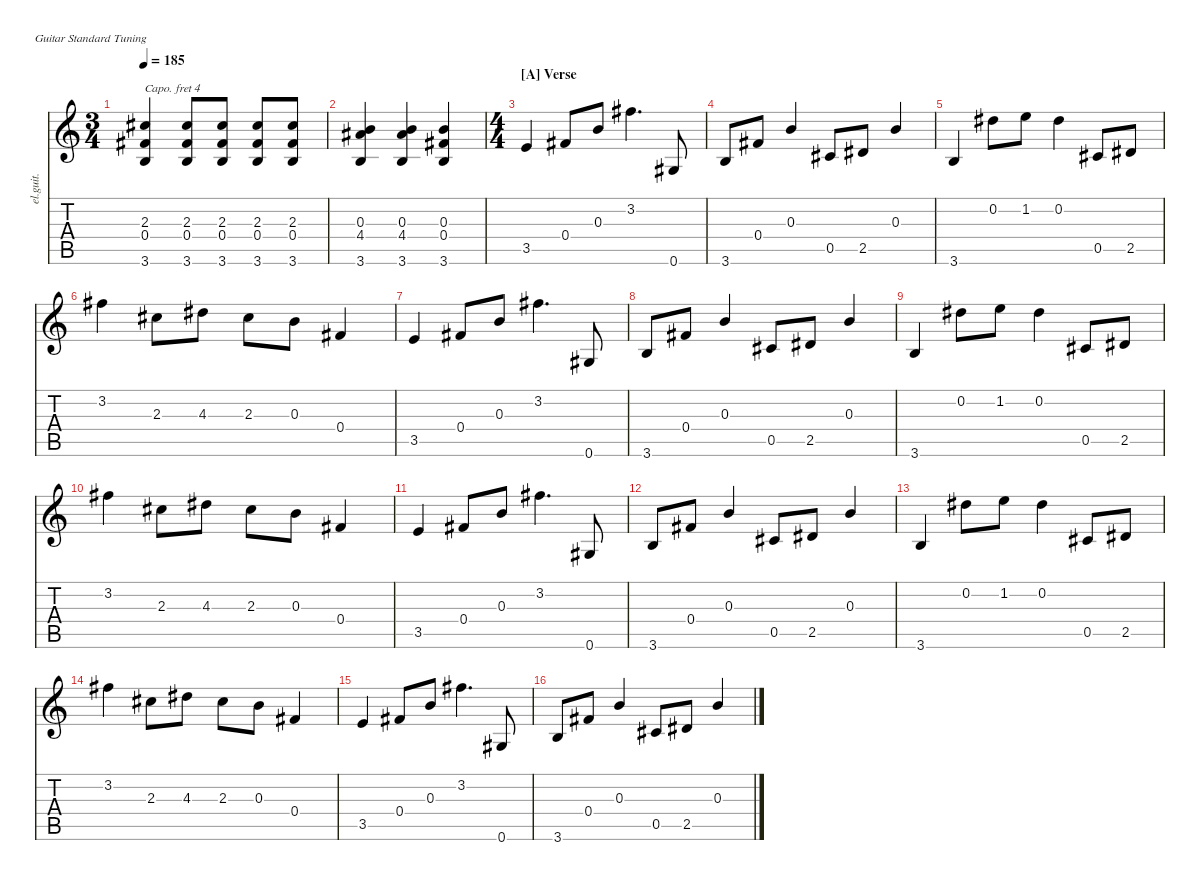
\defaultSystemsLayout 4
\hideDynamics
\bracketExtendMode nobrackets
\otherSystemsTrackNameOrientation horizontal
\track ("Clean Guitar" "el.guit.") {instrument electricguitarclean}
\staff {score tabs}
\capo 4
\tuning (E4 B3 G3 D3 A2 E2)
\ts (3 4)
\tempo 185
\clef g2
\ks aminor
(2.3{acc #} 3.6 0.4{acc #}).4{dy mf beam Up} (2.3{acc #} 3.6 0.4{acc #}).8{beam Up} (2.3{acc #} 3.6 0.4{acc #}).8{beam Up} (2.3{acc #} 3.6 0.4{acc #}).8{beam Up} (2.3{acc #} 3.6 0.4{acc #}).8{beam Up} |
(4.4{acc #} 0.3 3.6).4{beam Up} (4.4{acc #} 0.3 3.6).4{beam Up} (0.3 0.4{acc #} 3.6).4{beam Up} |
\ts (4 4)
\section ("A" "Verse")
3.5.4{beam Up} 0.4{acc #}.8{beam Up} 0.3.8{beam Up} 3.2{acc #}.4{d beam Down} 0.6{acc #}.8{beam Up} |
3.6.8{beam Up} 0.4{acc #}.8{beam Up} 0.3.4{beam Up} 0.5{acc #}.8{beam Up} 2.5{acc #}.8{beam Up} 0.3.4{beam Up} |
3.6.4{beam Up} 0.2{acc #}.8{beam Down} 1.2.8{beam Down} 0.2{acc #}.4{beam Down} 0.5{acc #}.8{beam Up} 2.5{acc #}.8{beam Up} |
3.2{acc #}.4{beam Down} 2.3{acc #}.8{beam Down} 4.3{acc #}.8{beam Down} 2.3{acc #}.8{beam Down} 0.3.8{beam Down} 0.4{acc #}.4{beam Up} |
3.5.4{beam Up} 0.4{acc #}.8{beam Up} 0.3.8{beam Up} 3.2{acc #}.4{d beam Down} 0.6{acc #}.8{beam Up} |
3.6.8{beam Up} 0.4{acc #}.8{beam Up} 0.3.4{beam Up} 0.5{acc #}.8{beam Up} 2.5{acc #}.8{beam Up} 0.3.4{beam Up} |
3.6.4{beam Up} 0.2{acc #}.8{beam Down} 1.2.8{beam Down} 0.2{acc #}.4{beam Down} 0.5{acc #}.8{beam Up} 2.5{acc #}.8{beam Up} |
3.2{acc #}.4{beam Down} 2.3{acc #}.8{beam Down} 4.3{acc #}.8{beam Down} 2.3{acc #}.8{beam Down} 0.3.8{beam Down} 0.4{acc #}.4{beam Up} |
3.5.4{beam Up} 0.4{acc #}.8{beam Up} 0.3.8{beam Up} 3.2{acc #}.4{d beam Down} 0.6{acc #}.8{beam Up} |
3.6.8{beam Up} 0.4{acc #}.8{beam Up} 0.3.4{beam Up} 0.5{acc #}.8{beam Up} 2.5{acc #}.8{beam Up} 0.3.4{beam Up} |
3.6.4{beam Up} 0.2{acc #}.8{beam Down} 1.2.8{beam Down} 0.2{acc #}.4{beam Down} 0.5{acc #}.8{beam Up} 2.5{acc #}.8{beam Up} |
3.2{acc #}.4{beam Down} 2.3{acc #}.8{beam Down} 4.3{acc #}.8{beam Down} 2.3{acc #}.8{beam Down} 0.3.8{beam Down} 0.4{acc #}.4{beam Up} |
3.5.4{beam Up} 0.4{acc #}.8{beam Up} 0.3.8{beam Up} 3.2{acc #}.4{d beam Down} 0.6{acc #}.8{beam Up} |
3.6.8{beam Up} 0.4{acc #}.8{beam Up} 0.3.4{beam Up} 0.5{acc #}.8{beam Up} 2.5{acc #}.8{beam Up} 0.3.4{beam Up}
